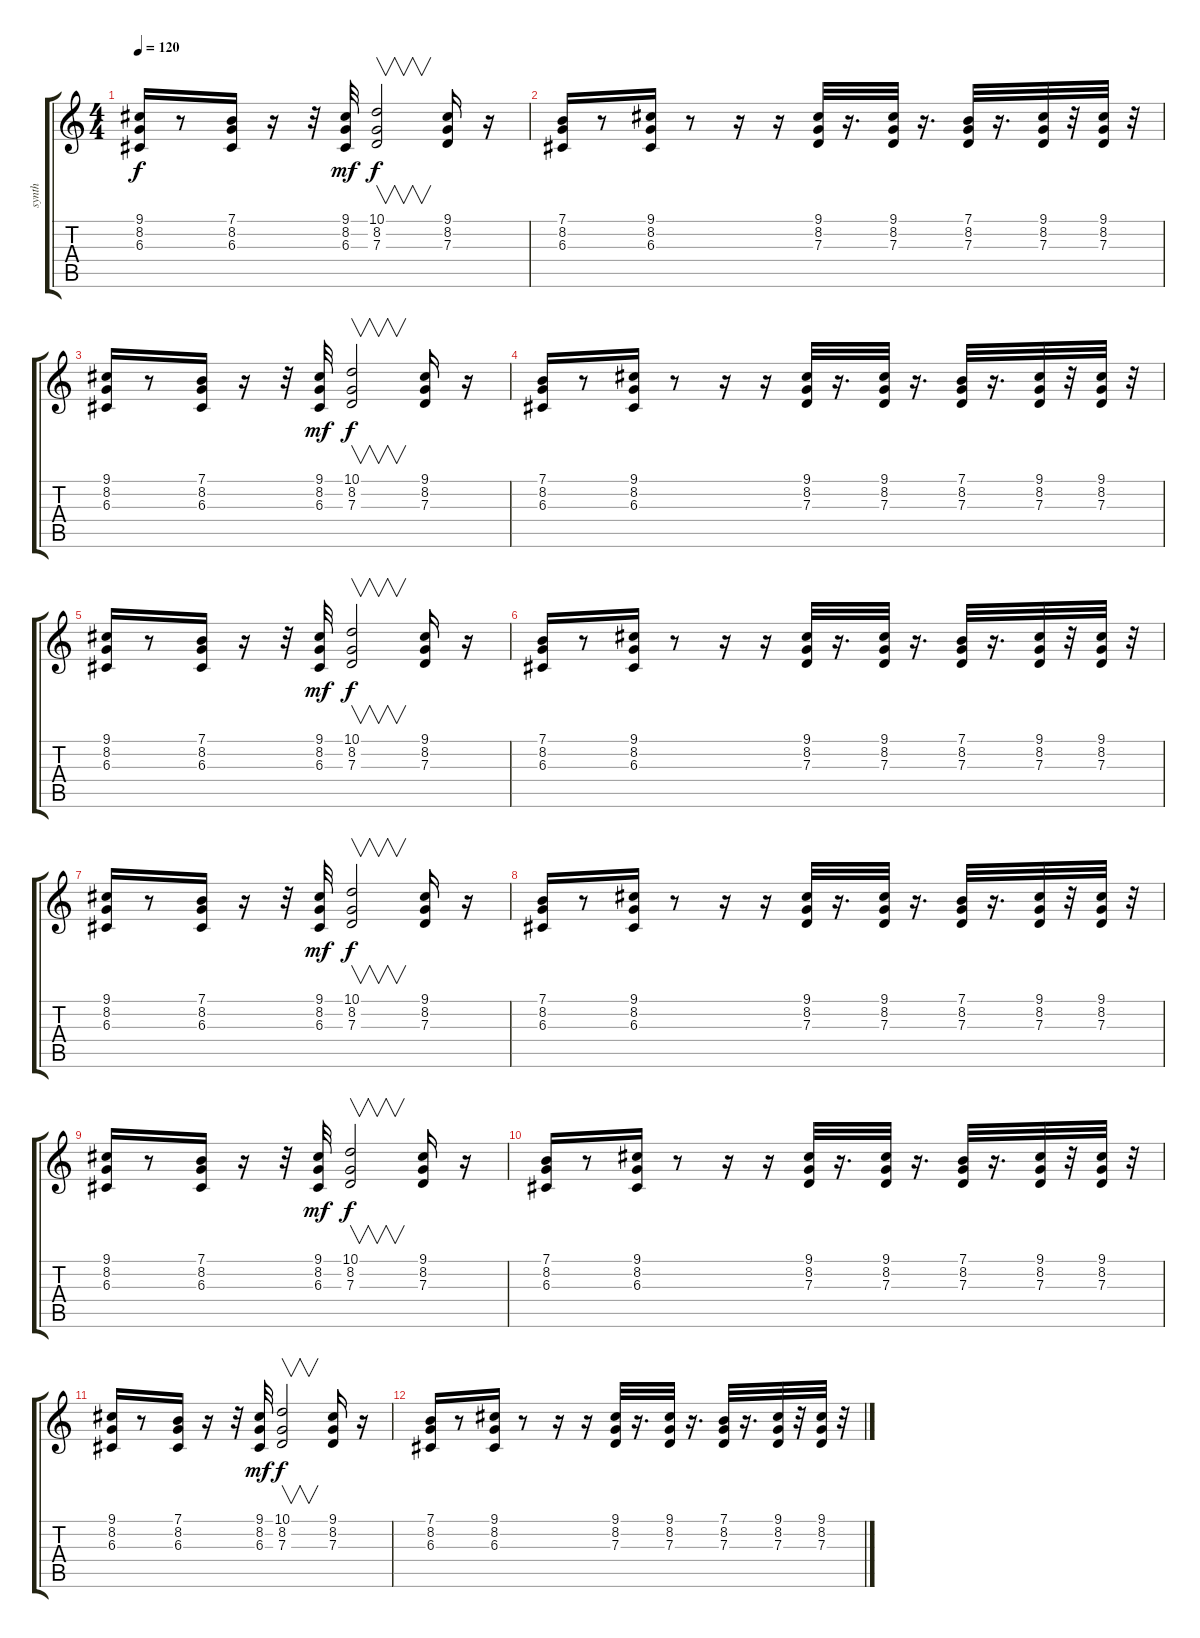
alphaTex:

\track ("synth" "synth") {instrument lead2sawtooth}
\staff {score tabs}
\tuning (E4 B3 G3 D3 A2 E2) {hide}
\ts (4 4)
\tempo 120
\clef g2
\ks c
(9.1 8.2 6.3).16{dy f} r.8 (7.1 8.2 6.3).16 r.16 r.32 (9.1 8.2 6.3).32{dy mf} (10.1 8.2 7.3).2{v dy f} (9.1 8.2 7.3).16 r.16 |
(7.1 8.2 6.3).16 r.8 (9.1 8.2 6.3).16 r.8 r.16 r.16 (9.1 8.2 7.3).32 r.16{d} (9.1 8.2 7.3).32 r.16{d} (7.1 8.2 7.3).32 r.16{d} (9.1 8.2 7.3).32 r.32 (9.1 8.2 7.3).32 r.32 |
(9.1 8.2 6.3).16 r.8 (7.1 8.2 6.3).16 r.16 r.32 (9.1 8.2 6.3).32{dy mf} (10.1 8.2 7.3).2{v dy f} (9.1 8.2 7.3).16 r.16 |
(7.1 8.2 6.3).16 r.8 (9.1 8.2 6.3).16 r.8 r.16 r.16 (9.1 8.2 7.3).32 r.16{d} (9.1 8.2 7.3).32 r.16{d} (7.1 8.2 7.3).32 r.16{d} (9.1 8.2 7.3).32 r.32 (9.1 8.2 7.3).32 r.32 |
(9.1 8.2 6.3).16 r.8 (7.1 8.2 6.3).16 r.16 r.32 (9.1 8.2 6.3).32{dy mf} (10.1 8.2 7.3).2{v dy f} (9.1 8.2 7.3).16 r.16 |
(7.1 8.2 6.3).16 r.8 (9.1 8.2 6.3).16 r.8 r.16 r.16 (9.1 8.2 7.3).32 r.16{d} (9.1 8.2 7.3).32 r.16{d} (7.1 8.2 7.3).32 r.16{d} (9.1 8.2 7.3).32 r.32 (9.1 8.2 7.3).32 r.32 |
(9.1 8.2 6.3).16 r.8 (7.1 8.2 6.3).16 r.16 r.32 (9.1 8.2 6.3).32{dy mf} (10.1 8.2 7.3).2{v dy f} (9.1 8.2 7.3).16 r.16 |
(7.1 8.2 6.3).16 r.8 (9.1 8.2 6.3).16 r.8 r.16 r.16 (9.1 8.2 7.3).32 r.16{d} (9.1 8.2 7.3).32 r.16{d} (7.1 8.2 7.3).32 r.16{d} (9.1 8.2 7.3).32 r.32 (9.1 8.2 7.3).32 r.32 |
(9.1 8.2 6.3).16 r.8 (7.1 8.2 6.3).16 r.16 r.32 (9.1 8.2 6.3).32{dy mf} (10.1 8.2 7.3).2{v dy f} (9.1 8.2 7.3).16 r.16 |
(7.1 8.2 6.3).16 r.8 (9.1 8.2 6.3).16 r.8 r.16 r.16 (9.1 8.2 7.3).32 r.16{d} (9.1 8.2 7.3).32 r.16{d} (7.1 8.2 7.3).32 r.16{d} (9.1 8.2 7.3).32 r.32 (9.1 8.2 7.3).32 r.32 |
(9.1 8.2 6.3).16 r.8 (7.1 8.2 6.3).16 r.16 r.32 (9.1 8.2 6.3).32{dy mf} (10.1 8.2 7.3).2{v dy f} (9.1 8.2 7.3).16 r.16 |
(7.1 8.2 6.3).16 r.8 (9.1 8.2 6.3).16 r.8 r.16 r.16 (9.1 8.2 7.3).32 r.16{d} (9.1 8.2 7.3).32 r.16{d} (7.1 8.2 7.3).32 r.16{d} (9.1 8.2 7.3).32 r.32 (9.1 8.2 7.3).32 r.32
